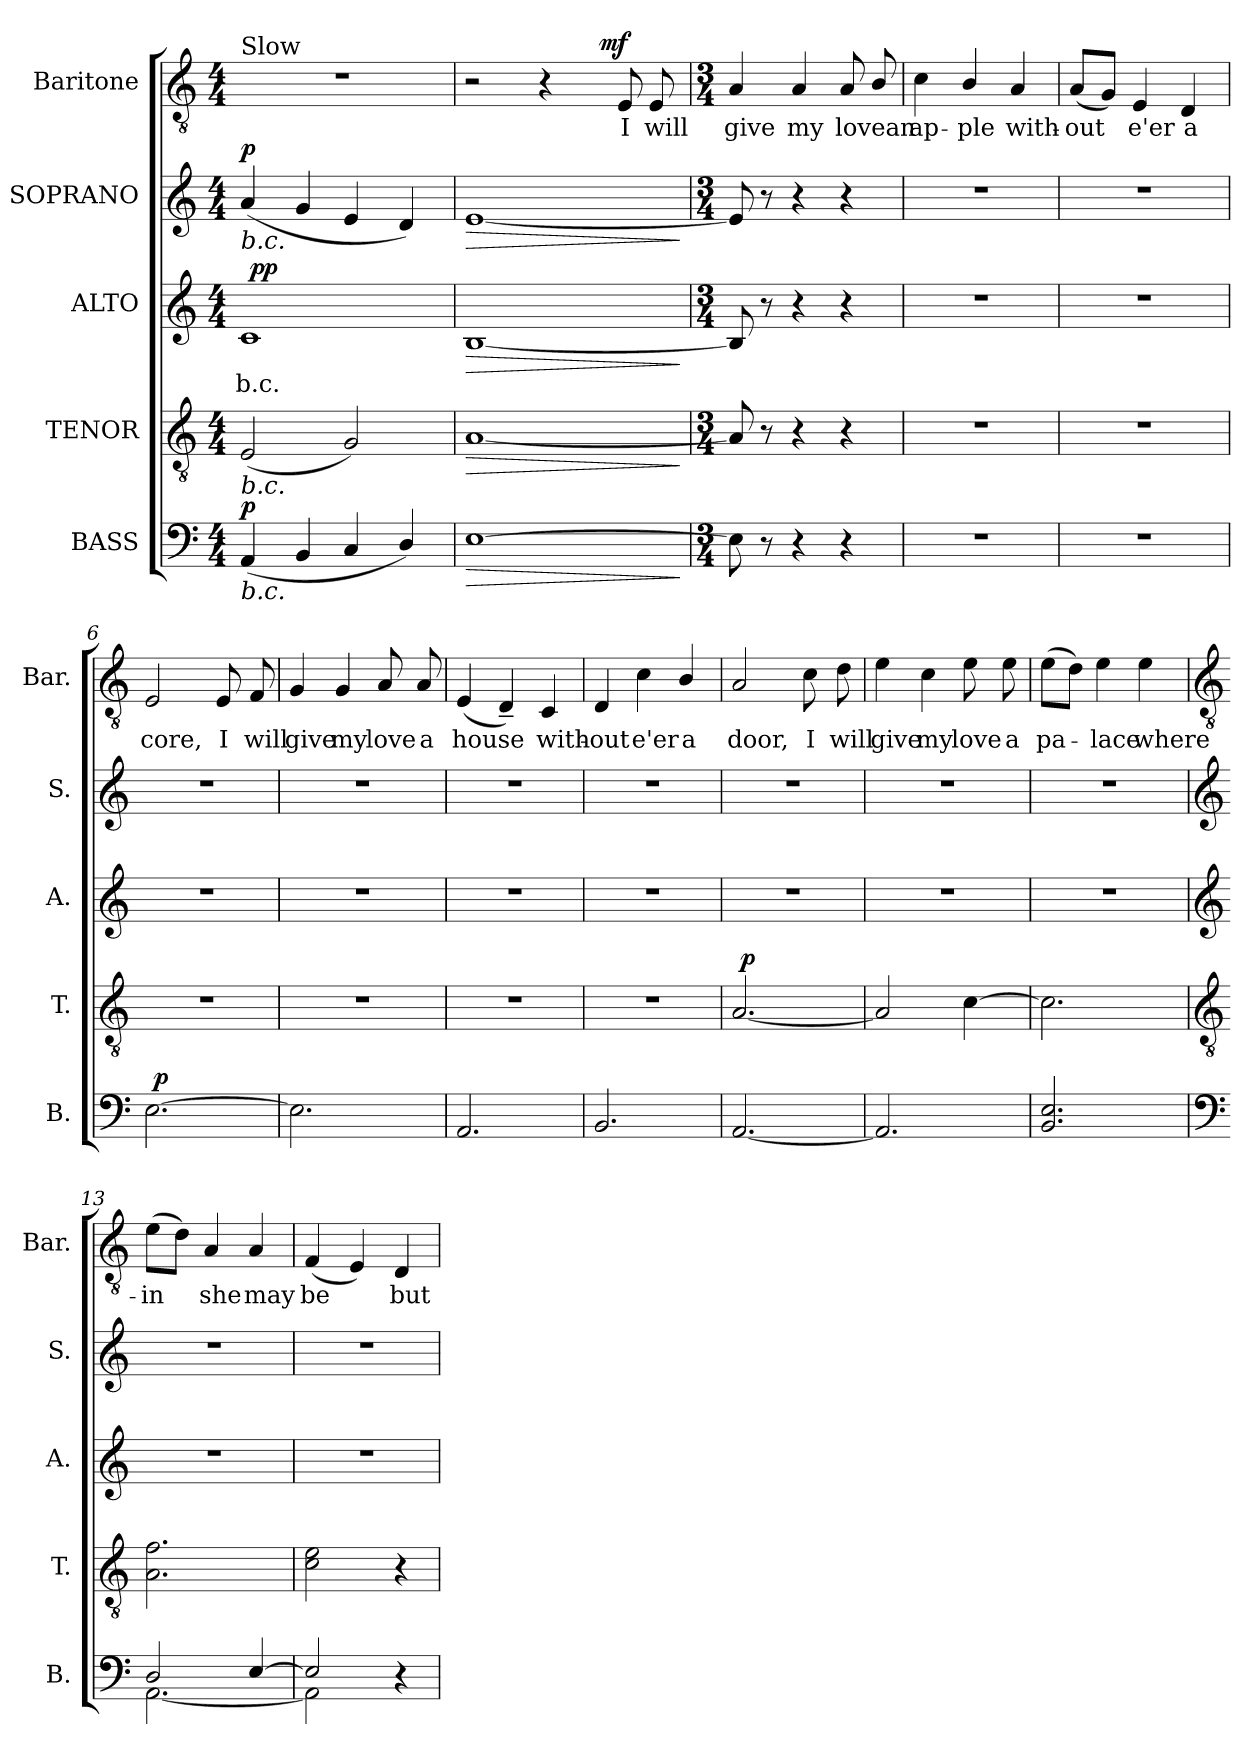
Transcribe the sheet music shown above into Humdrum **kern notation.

**kern	**dynam	**kern	**dynam	**kern	**text	**dynam	**kern	**dynam	**kern	**text	**dynam
*part5	*part5	*part4	*part4	*part3	*part3	*part3	*part2	*part2	*part1	*part1	*part1
*staff5	*staff5	*staff4	*staff4	*staff3	*staff3	*staff3	*staff2	*staff2	*staff1	*staff1	*staff1
*I"BASS	*	*I"TENOR	*	*I"ALTO	*	*	*I"SOPRANO	*	*I"Baritone	*	*
*I'B.	*	*I'T.	*	*I'A.	*	*	*I'S.	*	*I'Bar.	*	*
!!LO:PB:g=z
*stria5	*	*stria5	*	*stria5	*	*	*stria5	*	*stria5	*	*
*clefF4	*	*clefGv2	*	*clefG2	*	*	*clefG2	*	*clefGv2	*	*
*M4/4	*	*M4/4	*	*M4/4	*	*	*M4/4	*	*M4/4	*	*
=1	=1	=1	=1	=1	=1	=1	=1	=1	=1	=1	=1
!	!	!	!	!	!	!	!	!	!LO:TX:a:t=Slow	!	!
!	!	!	!	!	!	!	!LO:TX:b:i:t=b.c.	!	!	!	!
!	!	!LO:TX:b:i:t=b.c.	!	!	!	!	!	!	!	!	!
!LO:TX:b:i:t=b.c.	!	!	!	!	!	!	!	!	!	!	!
!	!LO:DY:a	!	!	!	!LO:LY:b:cj	!	!	!LO:DY:a	!	!	!
*	*	*	*	*^	*	*	*	*	*	*	*
(<4AA/	p	(<2E/	.	1c	64ryy	-b.c.	.	(<4a/	p	1r	.	.
!	!	!	!	!	!	!	!LO:DY:a	!	!	!	!	!
!	!	!	!	!	!	!	!LO:DY:n=1:b	!	!	!	!	!
.	.	.	.	.	2ryy	.	p p	.	.	.	.	.
4BB/	.	.	.	.	.	.	.	4g/	.	.	.	.
4C/	.	2G/)	.	.	.	.	.	4e/	.	.	.	.
.	.	.	.	.	4ryy	.	.	.	.	.	.	.
4D/)	.	.	.	.	.	.	.	4d/)	.	.	.	.
.	.	.	.	.	8...ryy	.	.	.	.	.	.	.
=2	=2	=2	=2	=2	=2	=2	=2	=2	=2	=2	=2	=2
!	!LO:HP:b	!	!LO:HP:b	!	!	!	!LO:HP:b	!	!LO:HP:b	!	!	!
*	*	*	*	*v	*v	*	*	*	*	*^	*	*
[>1E	>	[<1A	>	[<1B	.	>	[<1e	>	2r	2ryy	.	.
.	.	.	.	.	.	.	.	.	4r	8ryy	.	.
.	.	.	.	.	.	.	.	.	.	16ryy	.	.
.	.	.	.	.	.	.	.	.	.	64ryy	.	.
!	!	!	!	!	!	!	!	!	!	!	!	!LO:DY:a
.	.	.	.	.	.	.	.	.	.	4ryy	.	mf
!	!	!	!	!	!	!	!	!	!	!	!LO:LY:b:cj	!
.	.	.	.	.	.	.	.	.	8E/	.	I	.
!	!	!	!	!	!	!	!	!	!	!	!LO:LY:b:cj	!
.	.	.	.	.	.	.	.	.	8E/	.	will	.
.	.	.	.	.	.	.	.	.	.	32.ryy	.	.
.	]	.	]	.	.	]	.	]	.	.	.	.
*	*	*	*	*	*	*	*	*	*v	*v	*	*
=3	=3	=3	=3	=3	=3	=3	=3	=3	=3	=3	=3
*M3/4	*	*M3/4	*	*M3/4	*	*	*M3/4	*	*M3/4	*	*
*	*	*	*	*	*	*	*	*	*^	*	*
!	!	!	!	!	!	!	!	!	!	!	!LO:LY:b:cj	!
*	*	*	*	*	*	*	*	*	*v	*v	*	*
8E\]	.	8A/]	.	8B/]	.	.	8e/]	.	4A/	give	.
8r	.	8r	.	8r	.	.	8r	.	.	.	.
!	!	!	!	!	!	!	!	!	!	!LO:LY:b:cj	!
4r	.	4r	.	4r	.	.	4r	.	4A/	my	.
!	!	!	!	!	!	!	!	!	!	!LO:LY:b:cj	!
4r	.	4r	.	4r	.	.	4r	.	8A/	lovean	.
.	.	.	.	.	.	.	.	.	8B/	.	.
=4	=4	=4	=4	=4	=4	=4	=4	=4	=4	=4	=4
!LO:N:vis=1	!	!LO:N:vis=1	!	!LO:N:vis=1	!	!	!LO:N:vis=1	!	!	!LO:LY:b:cj	!
2.r	.	2.r	.	2.r	.	.	2.r	.	4c\	ap-	.
!	!	!	!	!	!	!	!	!	!	!LO:LY:b:cj	!
.	.	.	.	.	.	.	.	.	4B/	-ple	.
!	!	!	!	!	!	!	!	!	!	!LO:LY:b:cj	!
.	.	.	.	.	.	.	.	.	4A/	with-	.
=5	=5	=5	=5	=5	=5	=5	=5	=5	=5	=5	=5
!LO:N:vis=1	!	!LO:N:vis=1	!	!LO:N:vis=1	!	!	!LO:N:vis=1	!	!	!LO:LY:b	!
2.r	.	2.r	.	2.r	.	.	2.r	.	(<8A/L	-out	.
.	.	.	.	.	.	.	.	.	8G/J)	.	.
!	!	!	!	!	!	!	!	!	!	!LO:LY:b:cj	!
.	.	.	.	.	.	.	.	.	4E/	e'er	.
!	!	!	!	!	!	!	!	!	!	!LO:LY:b:cj	!
.	.	.	.	.	.	.	.	.	4D/	a	.
=6	=6	=6	=6	=6	=6	=6	=6	=6	=6	=6	=6
!LO:TX:b:i:t=(b.c.)	!	!	!	!	!	!	!	!	!	!	!
!	!	!LO:N:vis=1	!	!LO:N:vis=1	!	!	!LO:N:vis=1	!	!	!LO:LY:b:cj	!
*^	*	*	*	*	*	*	*	*	*	*	*
[<2.E\	64ryy	.	2.r	.	2.r	.	.	2.r	.	2E/	core,	.
!	!	!LO:DY:a	!	!	!	!	!	!	!	!	!	!
.	2ryy	p	.	.	.	.	.	.	.	.	.	.
!	!	!	!	!	!	!	!	!	!	!	!LO:LY:b:cj	!
.	.	.	.	.	.	.	.	.	.	8E/	I	.
.	8...ryy	.	.	.	.	.	.	.	.	.	.	.
!	!	!	!	!	!	!	!	!	!	!	!LO:LY:b:cj	!
.	.	.	.	.	.	.	.	.	.	8F/	will	.
!!LO:LB:g=z
=7	=7	=7	=7	=7	=7	=7	=7	=7	=7	=7	=7	=7
!	!	!	!LO:N:vis=1	!	!LO:N:vis=1	!	!	!LO:N:vis=1	!	!	!LO:LY:b:cj	!
*v	*v	*	*	*	*	*	*	*	*	*	*	*
2.E\]	.	2.r	.	2.r	.	.	2.r	.	4G/	give	.
!	!	!	!	!	!	!	!	!	!	!LO:LY:b:cj	!
.	.	.	.	.	.	.	.	.	4G/	my	.
!	!	!	!	!	!	!	!	!	!	!LO:LY:b:cj	!
.	.	.	.	.	.	.	.	.	8A/	love	.
!	!	!	!	!	!	!	!	!	!	!LO:LY:b:cj	!
.	.	.	.	.	.	.	.	.	8A/	a	.
=8	=8	=8	=8	=8	=8	=8	=8	=8	=8	=8	=8
!	!	!LO:N:vis=1	!	!LO:N:vis=1	!	!	!LO:N:vis=1	!	!	!LO:LY:b	!
2.AA/	.	2.r	.	2.r	.	.	2.r	.	(<4E/	house	.
.	.	.	.	.	.	.	.	.	4D~</)	.	.
!	!	!	!	!	!	!	!	!	!	!LO:LY:b:cj	!
.	.	.	.	.	.	.	.	.	4C/	with-	.
=9	=9	=9	=9	=9	=9	=9	=9	=9	=9	=9	=9
!	!	!LO:N:vis=1	!	!LO:N:vis=1	!	!	!LO:N:vis=1	!	!	!LO:LY:b:cj	!
2.BB/	.	2.r	.	2.r	.	.	2.r	.	4D/	-out	.
!	!	!	!	!	!	!	!	!	!	!LO:LY:b:cj	!
.	.	.	.	.	.	.	.	.	4c\	e'er	.
!	!	!	!	!	!	!	!	!	!	!LO:LY:b:cj	!
.	.	.	.	.	.	.	.	.	4B/	a	.
=10	=10	=10	=10	=10	=10	=10	=10	=10	=10	=10	=10
!	!	!LO:TX:b:i:t=(b.c.)	!	!	!	!	!	!	!	!	!
!	!	!	!	!LO:N:vis=1	!	!	!LO:N:vis=1	!	!	!LO:LY:b:cj	!
*	*	*^	*	*	*	*	*	*	*	*	*
[<2.AA/	.	[<2.A/	64ryy	.	2.r	.	.	2.r	.	2A/	door,	.
!	!	!	!	!LO:DY:a	!	!	!	!	!	!	!	!
.	.	.	2ryy	p	.	.	.	.	.	.	.	.
!	!	!	!	!	!	!	!	!	!	!	!LO:LY:b:cj	!
.	.	.	.	.	.	.	.	.	.	8c\	I	.
.	.	.	8...ryy	.	.	.	.	.	.	.	.	.
!	!	!	!	!	!	!	!	!	!	!	!LO:LY:b:cj	!
.	.	.	.	.	.	.	.	.	.	8d\	will	.
=11	=11	=11	=11	=11	=11	=11	=11	=11	=11	=11	=11	=11
!	!	!	!	!	!LO:N:vis=1	!	!	!LO:N:vis=1	!	!	!LO:LY:b:cj	!
*	*	*v	*v	*	*	*	*	*	*	*	*	*
2.AA/]	.	2A/]	.	2.r	.	.	2.r	.	4e\	give	.
!	!	!	!	!	!	!	!	!	!	!LO:LY:b:cj	!
.	.	.	.	.	.	.	.	.	4c\	my	.
!	!	!	!	!	!	!	!	!	!	!LO:LY:b:cj	!
.	.	[>4c\	.	.	.	.	.	.	8e\	love	.
!	!	!	!	!	!	!	!	!	!	!LO:LY:b:cj	!
.	.	.	.	.	.	.	.	.	8e\	a	.
=12	=12	=12	=12	=12	=12	=12	=12	=12	=12	=12	=12
!	!	!	!	!LO:N:vis=1	!	!	!LO:N:vis=1	!	!	!LO:LY:b:cj	!
2.E/ 2.BB/	.	2.c\]	.	2.r	.	.	2.r	.	(>8e\L	pa-	.
.	.	.	.	.	.	.	.	.	8d\J)	.	.
!	!	!	!	!	!	!	!	!	!	!LO:LY:b:cj	!
.	.	.	.	.	.	.	.	.	4e\	-lace	.
!	!	!	!	!	!	!	!	!	!	!LO:LY:b:cj	!
.	.	.	.	.	.	.	.	.	4e\	where-	.
!!LO:PB:g=z
=13	=13	=13	=13	=13	=13	=13	=13	=13	=13	=13	=13
*clefF4	*	*clefGv2	*	*clefG2	*	*	*clefG2	*	*clefGv2	*	*
*^	*	*	*	*	*	*	*	*	*	*	*
!	!	!	!	!	!LO:N:vis=1	!	!	!LO:N:vis=1	!	!	!LO:LY:b:cj	!
2D/	[<2.AA\	.	2.f\ 2.A\	.	2.r	.	.	2.r	.	(>8e\L	-in	.
.	.	.	.	.	.	.	.	.	.	8d\J)	.	.
!	!	!	!	!	!	!	!	!	!	!	!LO:LY:b:cj	!
.	.	.	.	.	.	.	.	.	.	4A/	she	.
!	!	!	!	!	!	!	!	!	!	!	!LO:LY:b:cj	!
[>4E/	.	.	.	.	.	.	.	.	.	4A/	may	.
=14	=14	=14	=14	=14	=14	=14	=14	=14	=14	=14	=14	=14
!	!	!	!	!	!LO:N:vis=1	!	!	!LO:N:vis=1	!	!	!LO:LY:b:cj	!
2E/]	2AA\]	.	2e\ 2c\	.	2.r	.	.	2.r	.	(<4F/	be	.
.	.	.	.	.	.	.	.	.	.	4E/)	.	.
!	!	!	!	!	!	!	!	!	!	!	!LO:LY:b:cj	!
4r	4ryy	.	4r	.	.	.	.	.	.	4D/	but	.
*v	*v	*	*	*	*	*	*	*	*	*	*	*
=	=	=	=	=	=	=	=	=	=	=	=
*-	*-	*-	*-	*-	*-	*-	*-	*-	*-	*-	*-
